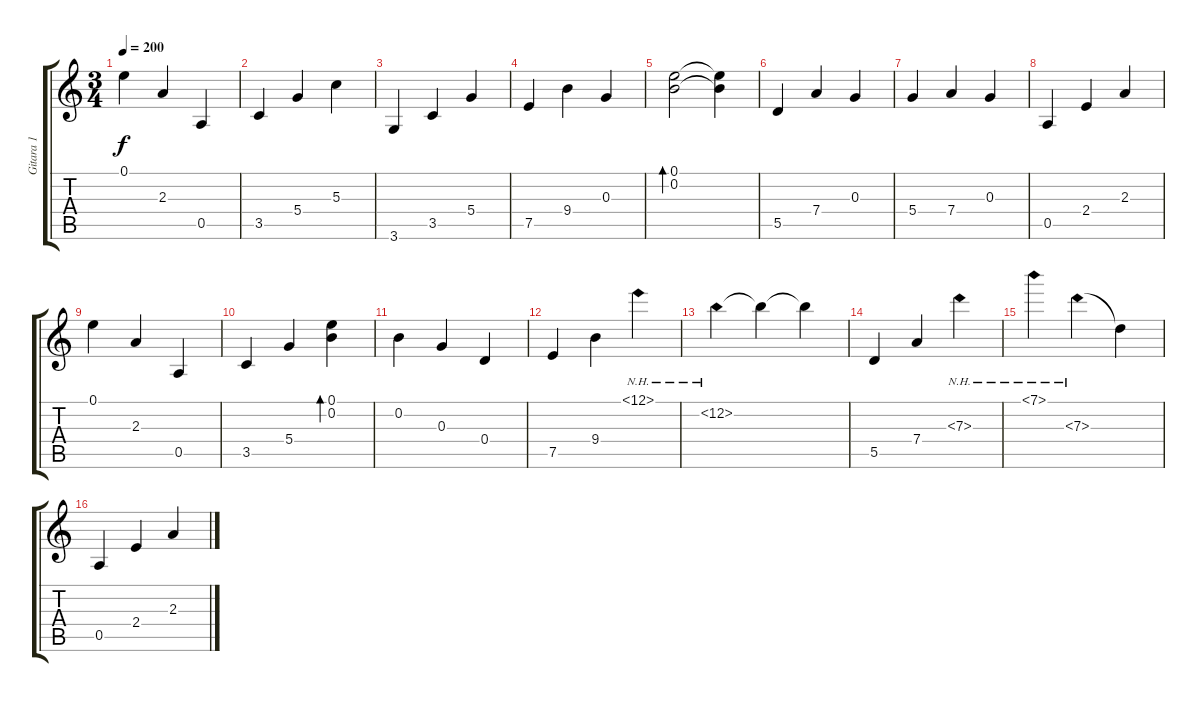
\track ("Gitara 1" "Gitara 1") {instrument distortionguitar}
\staff {score tabs}
\tuning (E4 B3 G3 D3 A2 E2) {hide}
\ts (3 4)
\tempo 200
\clef g2
\ks c
0.1.4{dy f} 2.3.4 0.5.4 |
3.5.4 5.4.4 5.3.4 |
3.6.4 3.5.4 5.4.4 |
7.5.4 9.4.4 0.3.4 |
(0.1 0.2).2{bd 240} (0.1{t} 0.2{t}).4 |
5.5.4 7.4.4 0.3.4 |
5.4.4 7.4.4 0.3.4 |
0.5.4 2.4.4 2.3.4 |
0.1.4 2.3.4 0.5.4 |
3.5.4 5.4.4 (0.1 0.2).4{bd 480} |
0.2.4 0.3.4 0.4.4 |
7.5.4 9.4.4 12.1{nh}.4 |
12.2{nh}.4 12.2{t}.4 12.2{t}.4 |
5.5.4 7.4.4 7.3{nh}.4 |
7.1{nh}.4 7.3{nh}.4 7.3{t}.4 |
0.5.4 2.4.4 2.3.4
